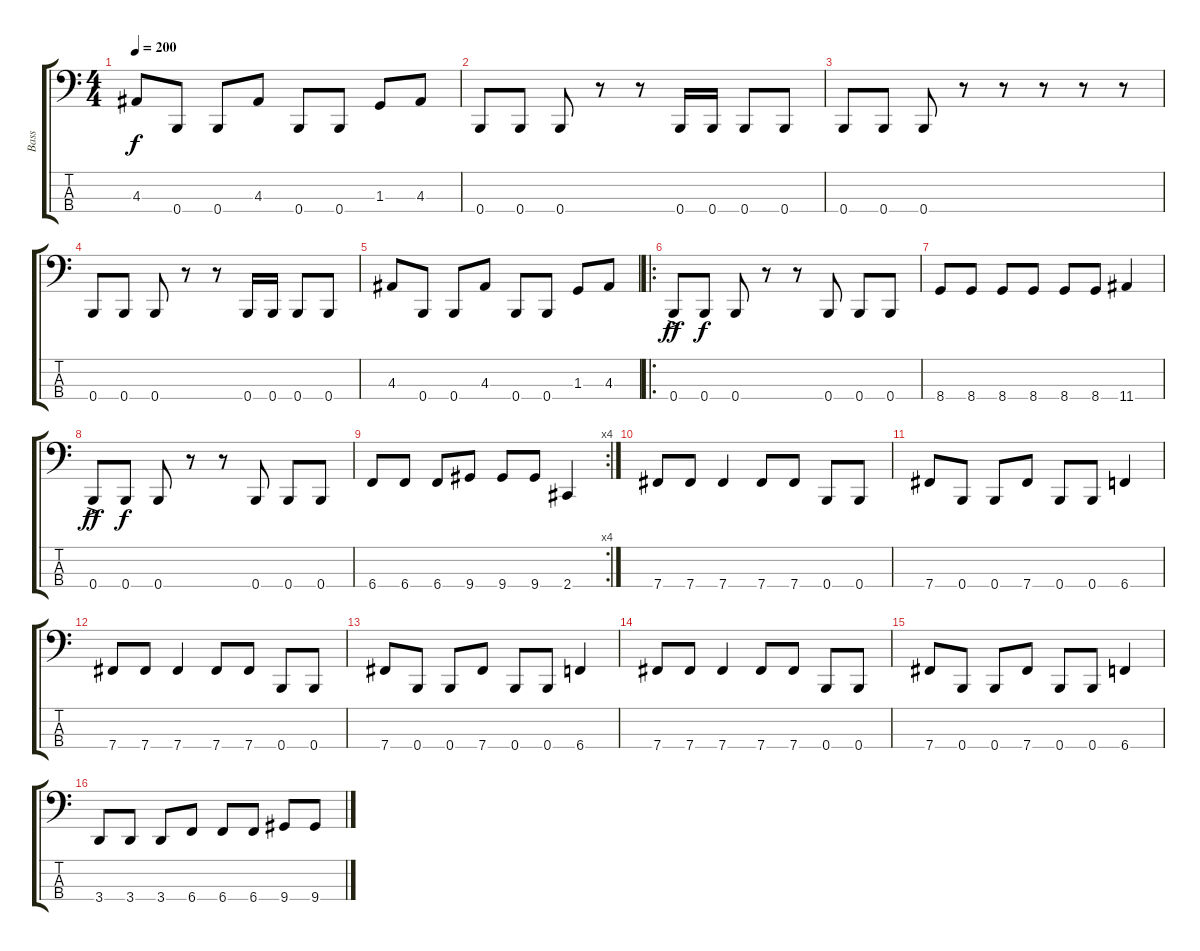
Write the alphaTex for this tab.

\track ("Bass" "Bass") {instrument electricbasspick}
\staff {score tabs}
\tuning (E2 B1 Gb1 B0) {hide}
\ts (4 4)
\tempo 200
\clef f4
\ks c
4.3.8{dy f} 0.4.8 0.4.8 4.3.8 0.4.8 0.4.8 1.3.8 4.3.8 |
0.4.8 0.4.8 0.4.8 r.8 r.8 0.4.16 0.4.16 0.4.8 0.4.8 |
0.4.8 0.4.8 0.4.8 r.8 r.8 r.8 r.8 r.8 |
0.4.8 0.4.8 0.4.8 r.8 r.8 0.4.16 0.4.16 0.4.8 0.4.8 |
4.3.8 0.4.8 0.4.8 4.3.8 0.4.8 0.4.8 1.3.8 4.3.8 |
\ro
0.4{ac}.8{dy ff} 0.4.8{dy f} 0.4.8 r.8 r.8 0.4.8 0.4.8 0.4.8 |
8.4.8 8.4.8 8.4.8 8.4.8 8.4.8 8.4.8 11.4.4 |
0.4{ac}.8{dy ff} 0.4.8{dy f} 0.4.8 r.8 r.8 0.4.8 0.4.8 0.4.8 |
\rc 4
6.4.8 6.4.8 6.4.8 9.4.8 9.4.8 9.4.8 2.4.4 |
7.4.8 7.4.8 7.4.4 7.4.8 7.4.8 0.4.8 0.4.8 |
7.4.8 0.4.8 0.4.8 7.4.8 0.4.8 0.4.8 6.4.4 |
7.4.8 7.4.8 7.4.4 7.4.8 7.4.8 0.4.8 0.4.8 |
7.4.8 0.4.8 0.4.8 7.4.8 0.4.8 0.4.8 6.4.4 |
7.4.8 7.4.8 7.4.4 7.4.8 7.4.8 0.4.8 0.4.8 |
7.4.8 0.4.8 0.4.8 7.4.8 0.4.8 0.4.8 6.4.4 |
3.4.8 3.4.8 3.4.8 6.4.8 6.4.8 6.4.8 9.4.8 9.4.8
